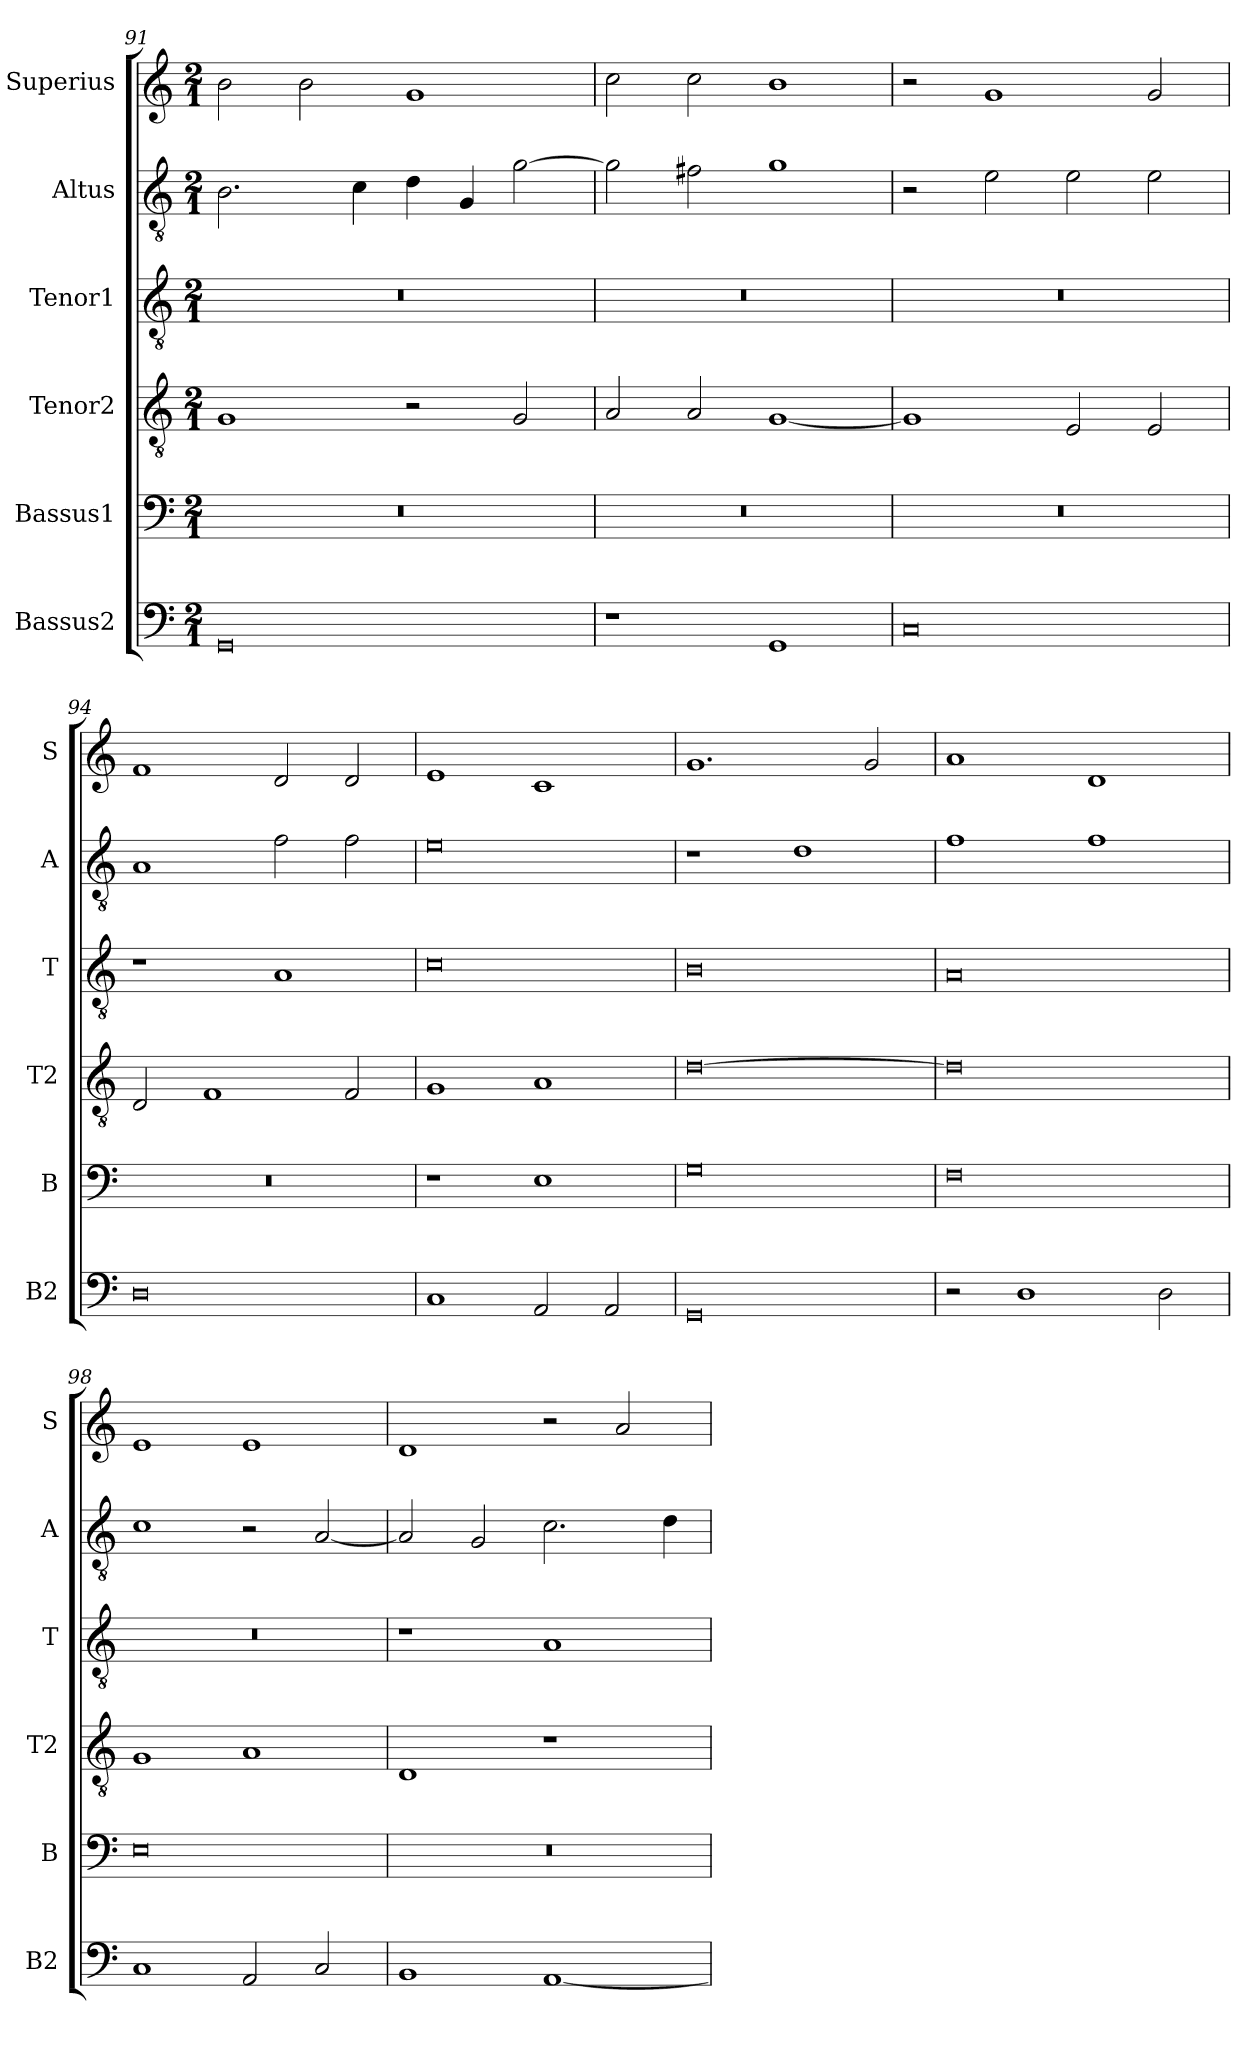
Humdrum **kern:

**kern	**kern	**kern	**kern	**kern	**kern
*part6	*part5	*part4	*part3	*part2	*part1
*staff6	*staff5	*staff4	*staff3	*staff2	*staff1
*I"Bassus2	*I"Bassus1	*I"Tenor2	*I"Tenor1	*I"Altus	*I"Superius
*I'B2	*I'B	*I'T2	*I'T	*I'A	*I'S
*clefF4	*clefF4	*clefGv2	*clefGv2	*clefGv2	*clefG2
*k[]	*k[]	*k[]	*k[]	*k[]	*k[]
*M2/1	*M2/1	*M2/1	*M2/1	*M2/1	*M2/1
=91	=91	=91	=91	=91	=91
0GG	0r	1G	0r	2.B\	2b\
.	.	.	.	.	2b\
.	.	.	.	4c\	.
.	.	2r	.	4d\	1g
.	.	.	.	4G/	.
.	.	2G/	.	[2g\	.
=92	=92	=92	=92	=92	=92
1r	0r	2A/	0r	2g\]	2cc\
.	.	2A/	.	2f#X\	2cc\
1GG	.	[1G	.	1g	1b
=93	=93	=93	=93	=93	=93
0C	0r	1G]	0r	2r	2r
.	.	.	.	2e\	1g
.	.	2E/	.	2e\	.
.	.	2E/	.	2e\	2g/
=94	=94	=94	=94	=94	=94
0D	0r	2D/	1r	1A	1f
.	.	1F	.	.	.
.	.	.	1A	2f\	2d/
.	.	2F/	.	2f\	2d/
=95	=95	=95	=95	=95	=95
1C	1r	1G	0c	0e	1e
2AA/	1E	1A	.	.	1c
2AA/	.	.	.	.	.
=96	=96	=96	=96	=96	=96
0GG	0G	[0d	0B	1r	1.g
.	.	.	.	1d	.
.	.	.	.	.	2g/
=97	=97	=97	=97	=97	=97
2r	0F	0d]	0A	1f	1a
1D	.	.	.	.	.
.	.	.	.	1f	1d
2D\	.	.	.	.	.
=98	=98	=98	=98	=98	=98
1C	0E	1G	0r	1c	1e
2AA/	.	1A	.	2r	1e
2C/	.	.	.	[2A/	.
=99	=99	=99	=99	=99	=99
1BB	0r	1D	1r	2A/]	1d
.	.	.	.	2G/	.
[1AA	.	1r	1A	2.c\	2r
.	.	.	.	.	2a/
.	.	.	.	4d\	.
=	=	=	=	=	=
*-	*-	*-	*-	*-	*-
